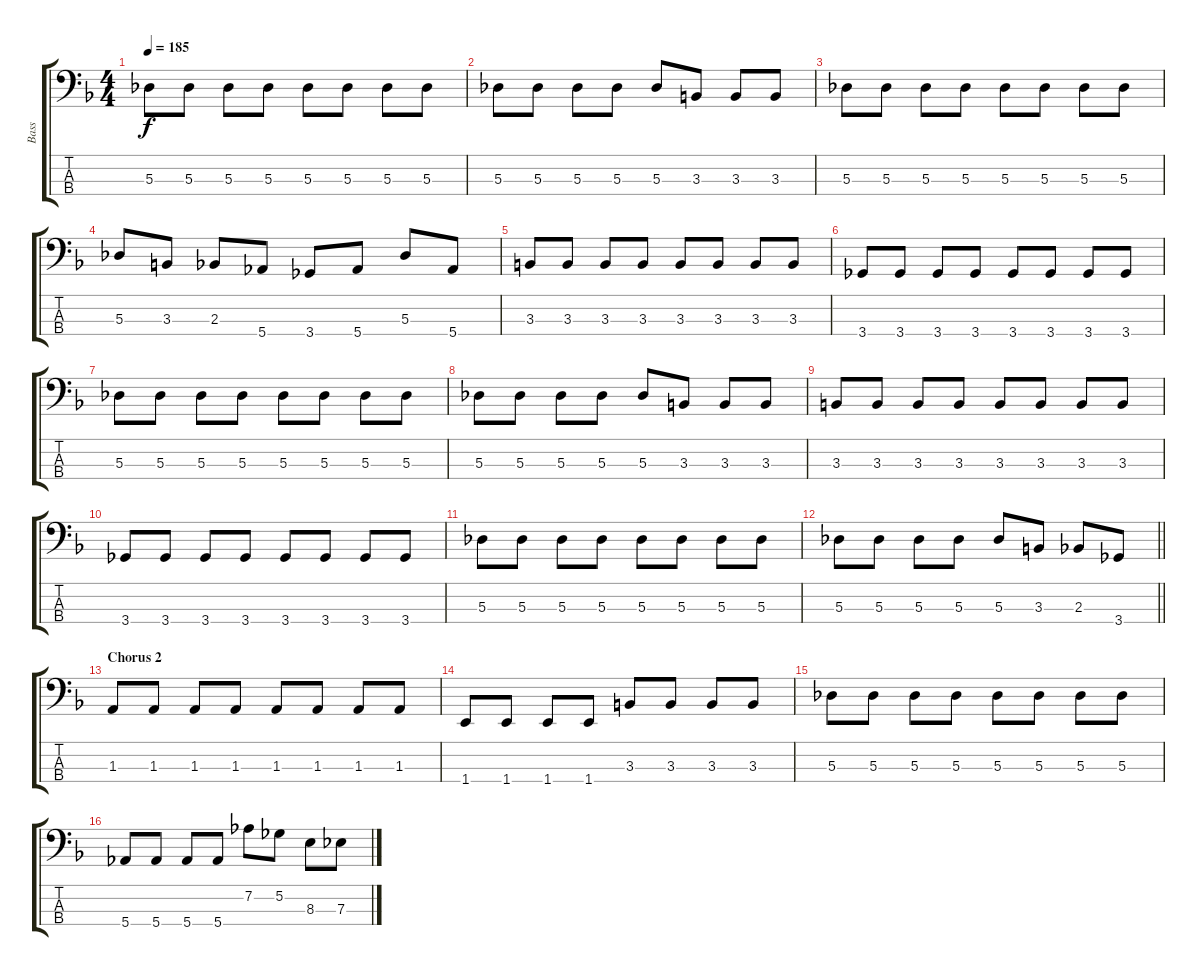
\track ("Bass" "Bass") {instrument electricbasspick}
\staff {score tabs}
\tuning (Gb2 Db2 Ab1 Eb1) {hide}
\ts (4 4)
\tempo 185
\clef f4
\ks f
5.3.8{dy f} 5.3.8 5.3.8 5.3.8 5.3.8 5.3.8 5.3.8 5.3.8 |
5.3.8 5.3.8 5.3.8 5.3.8 5.3.8 3.3.8 3.3.8 3.3.8 |
5.3.8 5.3.8 5.3.8 5.3.8 5.3.8 5.3.8 5.3.8 5.3.8 |
5.3.8 3.3.8 2.3.8 5.4.8 3.4.8 5.4.8 5.3.8 5.4.8 |
3.3.8 3.3.8 3.3.8 3.3.8 3.3.8 3.3.8 3.3.8 3.3.8 |
3.4.8 3.4.8 3.4.8 3.4.8 3.4.8 3.4.8 3.4.8 3.4.8 |
5.3.8 5.3.8 5.3.8 5.3.8 5.3.8 5.3.8 5.3.8 5.3.8 |
5.3.8 5.3.8 5.3.8 5.3.8 5.3.8 3.3.8 3.3.8 3.3.8 |
3.3.8 3.3.8 3.3.8 3.3.8 3.3.8 3.3.8 3.3.8 3.3.8 |
3.4.8 3.4.8 3.4.8 3.4.8 3.4.8 3.4.8 3.4.8 3.4.8 |
5.3.8 5.3.8 5.3.8 5.3.8 5.3.8 5.3.8 5.3.8 5.3.8 |
\barLineRight lightlight
5.3.8 5.3.8 5.3.8 5.3.8 5.3.8 3.3.8 2.3.8 3.4.8 |
\section ("" "Chorus 2")
1.3.8 1.3.8 1.3.8 1.3.8 1.3.8 1.3.8 1.3.8 1.3.8 |
1.4.8 1.4.8 1.4.8 1.4.8 3.3.8 3.3.8 3.3.8 3.3.8 |
5.3.8 5.3.8 5.3.8 5.3.8 5.3.8 5.3.8 5.3.8 5.3.8 |
5.4.8 5.4.8 5.4.8 5.4.8 7.2.8 5.2.8 8.3.8 7.3.8
